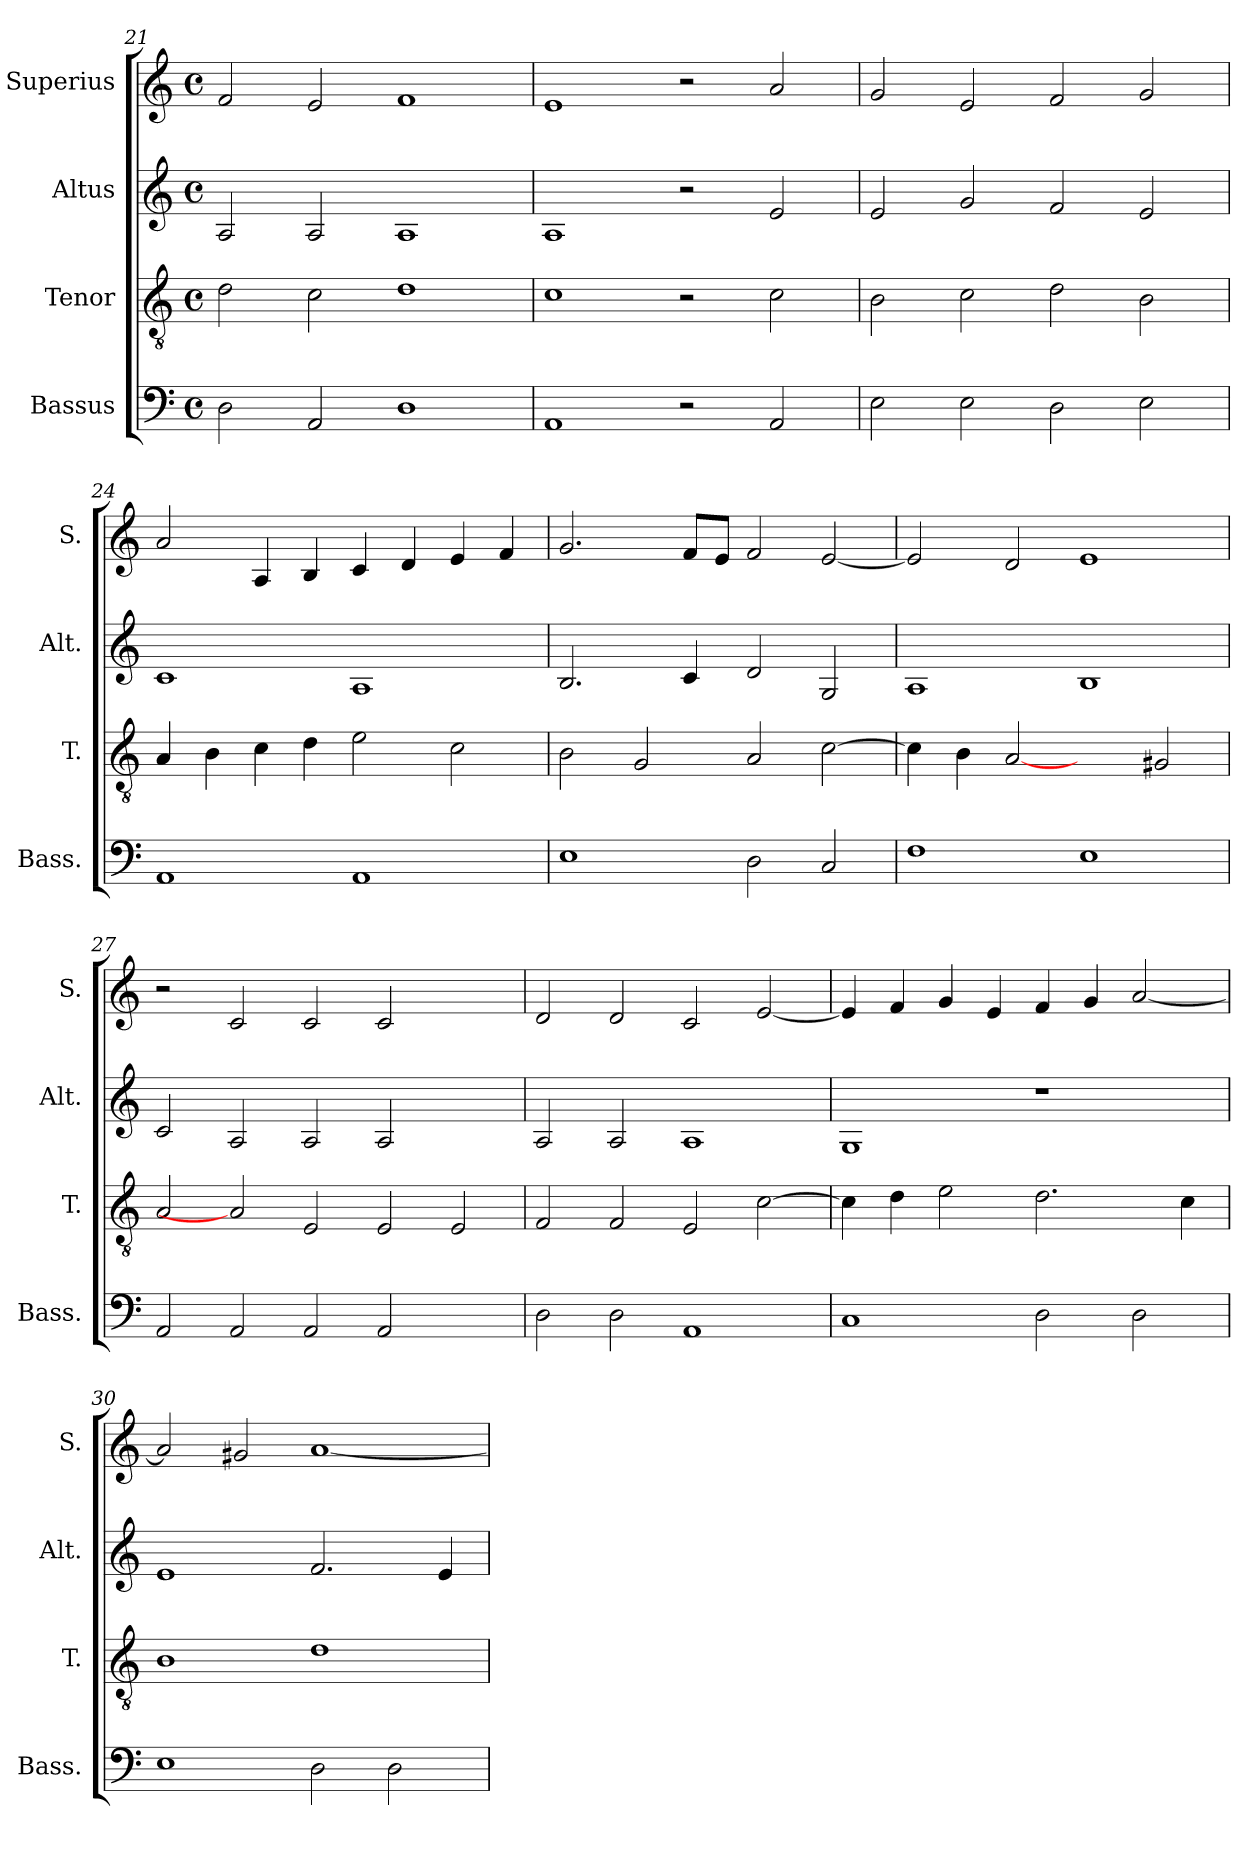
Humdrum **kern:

**kern	**kern	**kern	**kern
*part4	*part3	*part2	*part1
*staff4	*staff3	*staff2	*staff1
*I"Bassus	*I"Tenor	*I"Altus	*I"Superius
*I'Bass.	*I'T.	*I'Alt.	*I'S.
*clefF4	*clefGv2	*clefG2	*clefG2
*	*ITrd7c12	*	*
*k[]	*k[]	*k[]	*k[]
*C:	*C:	*C:	*C:
*M4/4	*M4/4	*M4/4	*M4/4
*met(c)	*met(c)	*met(c)	*met(c)
=21	=21	=21	=21
2Di\	2Di\	2Ai/	2fi/
2AAi/	2Ci\	2Ai/	2ei/
1Di	1Di	1Ai	1fi
=22	=22	=22	=22
1AAi	1Ci	1Ai	1ei
2r	2r	2r	2r
2AAi/	2Ci\	2ei/	2ai/
=23	=23	=23	=23
2Ei\	2BBi\	2ei/	2gi/
2Ei\	2Ci\	2gi/	2ei/
2Di\	2Di\	2fi/	2fi/
2Ei\	2BBi\	2ei/	2gi/
=24	=24	=24	=24
1AAi	4AAi/	1ci	2ai/
.	4BBi\	.	.
.	4Ci\	.	4Ai/
.	4Di\	.	4Bi/
1AAi	2Ei\	1Ai	4ci/
.	.	.	4di/
.	2Ci\	.	4ei/
.	.	.	4fi/
!!LO:LB:g=z
=25	=25	=25	=25
1Ei	2BBi\	2.Bi/	2.gi/
.	2GGi/	.	.
.	.	4ci/	8fi/L
.	.	.	8ei/J
2Di\	2AAi/	2di/	2fi/
2Ci/	[>2Ci\	2Gi/	[<2ei/
=26	=26	=26	=26
1Fi	4Ci\]	1Ai	2ei/]
.	4BBi\	.	.
.	[2AAi	.	2di/
1Ei	2ryy	1Bi	1ei
.	2GG#Xi/	.	.
=27	=27	=27	=27
2AAi/	2AAi/	2ci/	2r
2AAi/	2AAi]	2Ai/	2ci/
2AAi/	2EEi/	2Ai/	2ci/
2AAi/	2EEi/	2Ai/	2ci/
2ryy	2EEi/	2ryy	2ryy
=28	=28	=28	=28
2Di\	2FFi/	2Ai/	2di/
2Di\	2FFi/	2Ai/	2di/
1AAi	2EEi/	1Ai	2ci/
.	[>2Ci\	.	[<2ei/
!!LO:PB:g=z
=29	=29	=29	=29
1Ci	4Ci\]	1Gi	4ei/]
.	4Di\	.	4fi/
.	2Ei\	.	4gi/
.	.	.	4ei/
2Di\	2.Di\	1r	4fi/
.	.	.	4gi/
2Di\	.	.	[<2ai/
.	4Ci\	.	.
=30	=30	=30	=30
1Ei	1BBi	1ei	2ai/]
.	.	.	2g#Xi/
2Di\	1Di	2.fi/	[<1ai
2Di\	.	.	.
.	.	4ei/	.
=	=	=	=
*-	*-	*-	*-
